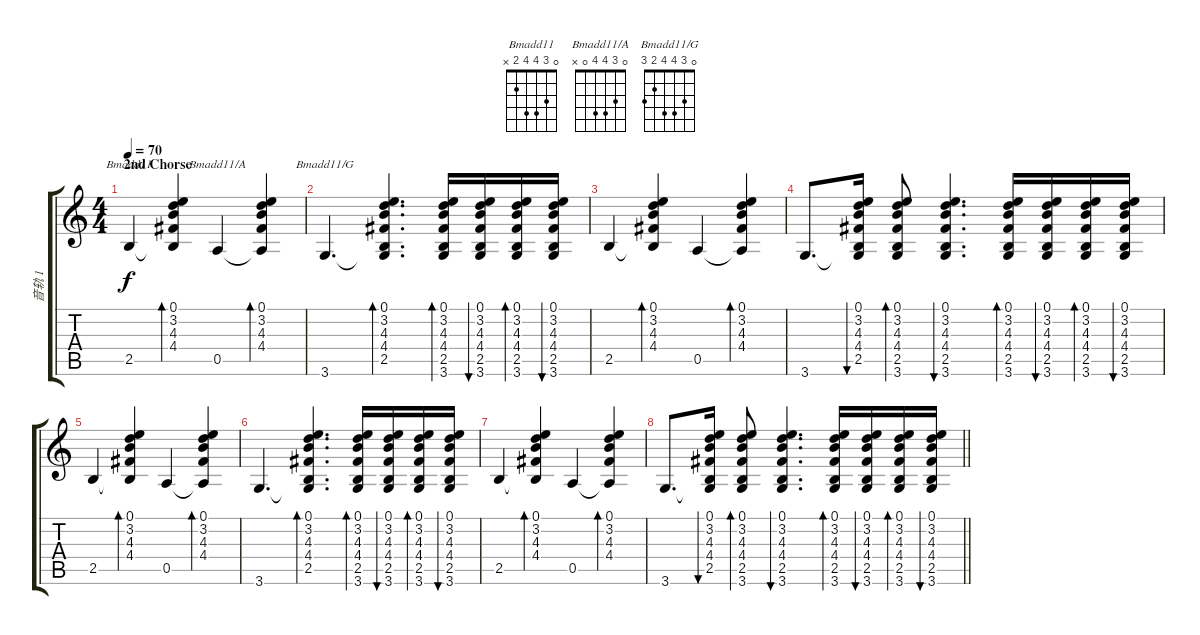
\track ("音轨 1" "音轨 1") {instrument acousticguitarsteel}
\staff {score tabs}
\tuning (E4 B3 G3 D3 A2 E2) {hide}
\chord ("Bmadd11" 0 3 4 4 2 x)
\chord ("Bmadd11/A" 0 3 4 4 0 x)
\chord ("Bmadd11/G" 0 3 4 4 2 3)
\ts (4 4)
\section ("" "2nd Chorse")
\tempo 70
\clef g2
\ks c
2.5.4{ch "Bmadd11" dy f} (0.1 3.2 4.3 4.4 2.5{t}).4{bd 60} 0.5.4{ch "Bmadd11/A"} (0.1 3.2 4.3 4.4 0.5{t}).4{bd 60} |
3.6.4{d ch "Bmadd11/G"} (0.1 3.2 4.3 4.4 2.5 3.6{t}).4{d bd 60} (0.1 3.2 4.3 4.4 2.5 3.6).16{bd 30} (0.1 3.2 4.3 4.4 2.5 3.6).16{bu 30} (0.1 3.2 4.3 4.4 2.5 3.6).16{bd 30} (0.1 3.2 4.3 4.4 2.5 3.6).16{bu 30} |
2.5.4 (0.1 3.2 4.3 4.4 2.5{t}).4{bd 60} 0.5.4 (0.1 3.2 4.3 4.4 0.5{t}).4{bd 60} |
3.6.8{d} (0.1 3.2 4.3 4.4 2.5 3.6{t}).16{bu 60} (0.1 3.2 4.3 4.4 2.5 3.6).8{bd 30} (0.1 3.2 4.3 4.4 2.5 3.6).4{d bu 60} (0.1 3.2 4.3 4.4 2.5 3.6).16{bd 30} (0.1 3.2 4.3 4.4 2.5 3.6).16{bu 30} (0.1 3.2 4.3 4.4 2.5 3.6).16{bd 30} (0.1 3.2 4.3 4.4 2.5 3.6).16{bu 30} |
2.5.4 (0.1 3.2 4.3 4.4 2.5{t}).4{bd 60} 0.5.4 (0.1 3.2 4.3 4.4 0.5{t}).4{bd 60} |
3.6.4{d} (0.1 3.2 4.3 4.4 2.5 3.6{t}).4{d bd 60} (0.1 3.2 4.3 4.4 2.5 3.6).16{bd 30} (0.1 3.2 4.3 4.4 2.5 3.6).16{bu 30} (0.1 3.2 4.3 4.4 2.5 3.6).16{bd 30} (0.1 3.2 4.3 4.4 2.5 3.6).16{bu 30} |
2.5.4 (0.1 3.2 4.3 4.4 2.5{t}).4{bd 60} 0.5.4 (0.1 3.2 4.3 4.4 0.5{t}).4{bd 60} |
\barLineRight lightlight
3.6.8{d} (0.1 3.2 4.3 4.4 2.5 3.6{t}).16{bu 30} (0.1 3.2 4.3 4.4 2.5 3.6).8{bd 30} (0.1 3.2 4.3 4.4 2.5 3.6).4{d bu 60} (0.1 3.2 4.3 4.4 2.5 3.6).16{bd 30} (0.1 3.2 4.3 4.4 2.5 3.6).16{bu 30} (0.1 3.2 4.3 4.4 2.5 3.6).16{bd 30} (0.1 3.2 4.3 4.4 2.5 3.6).16{bu 30}
